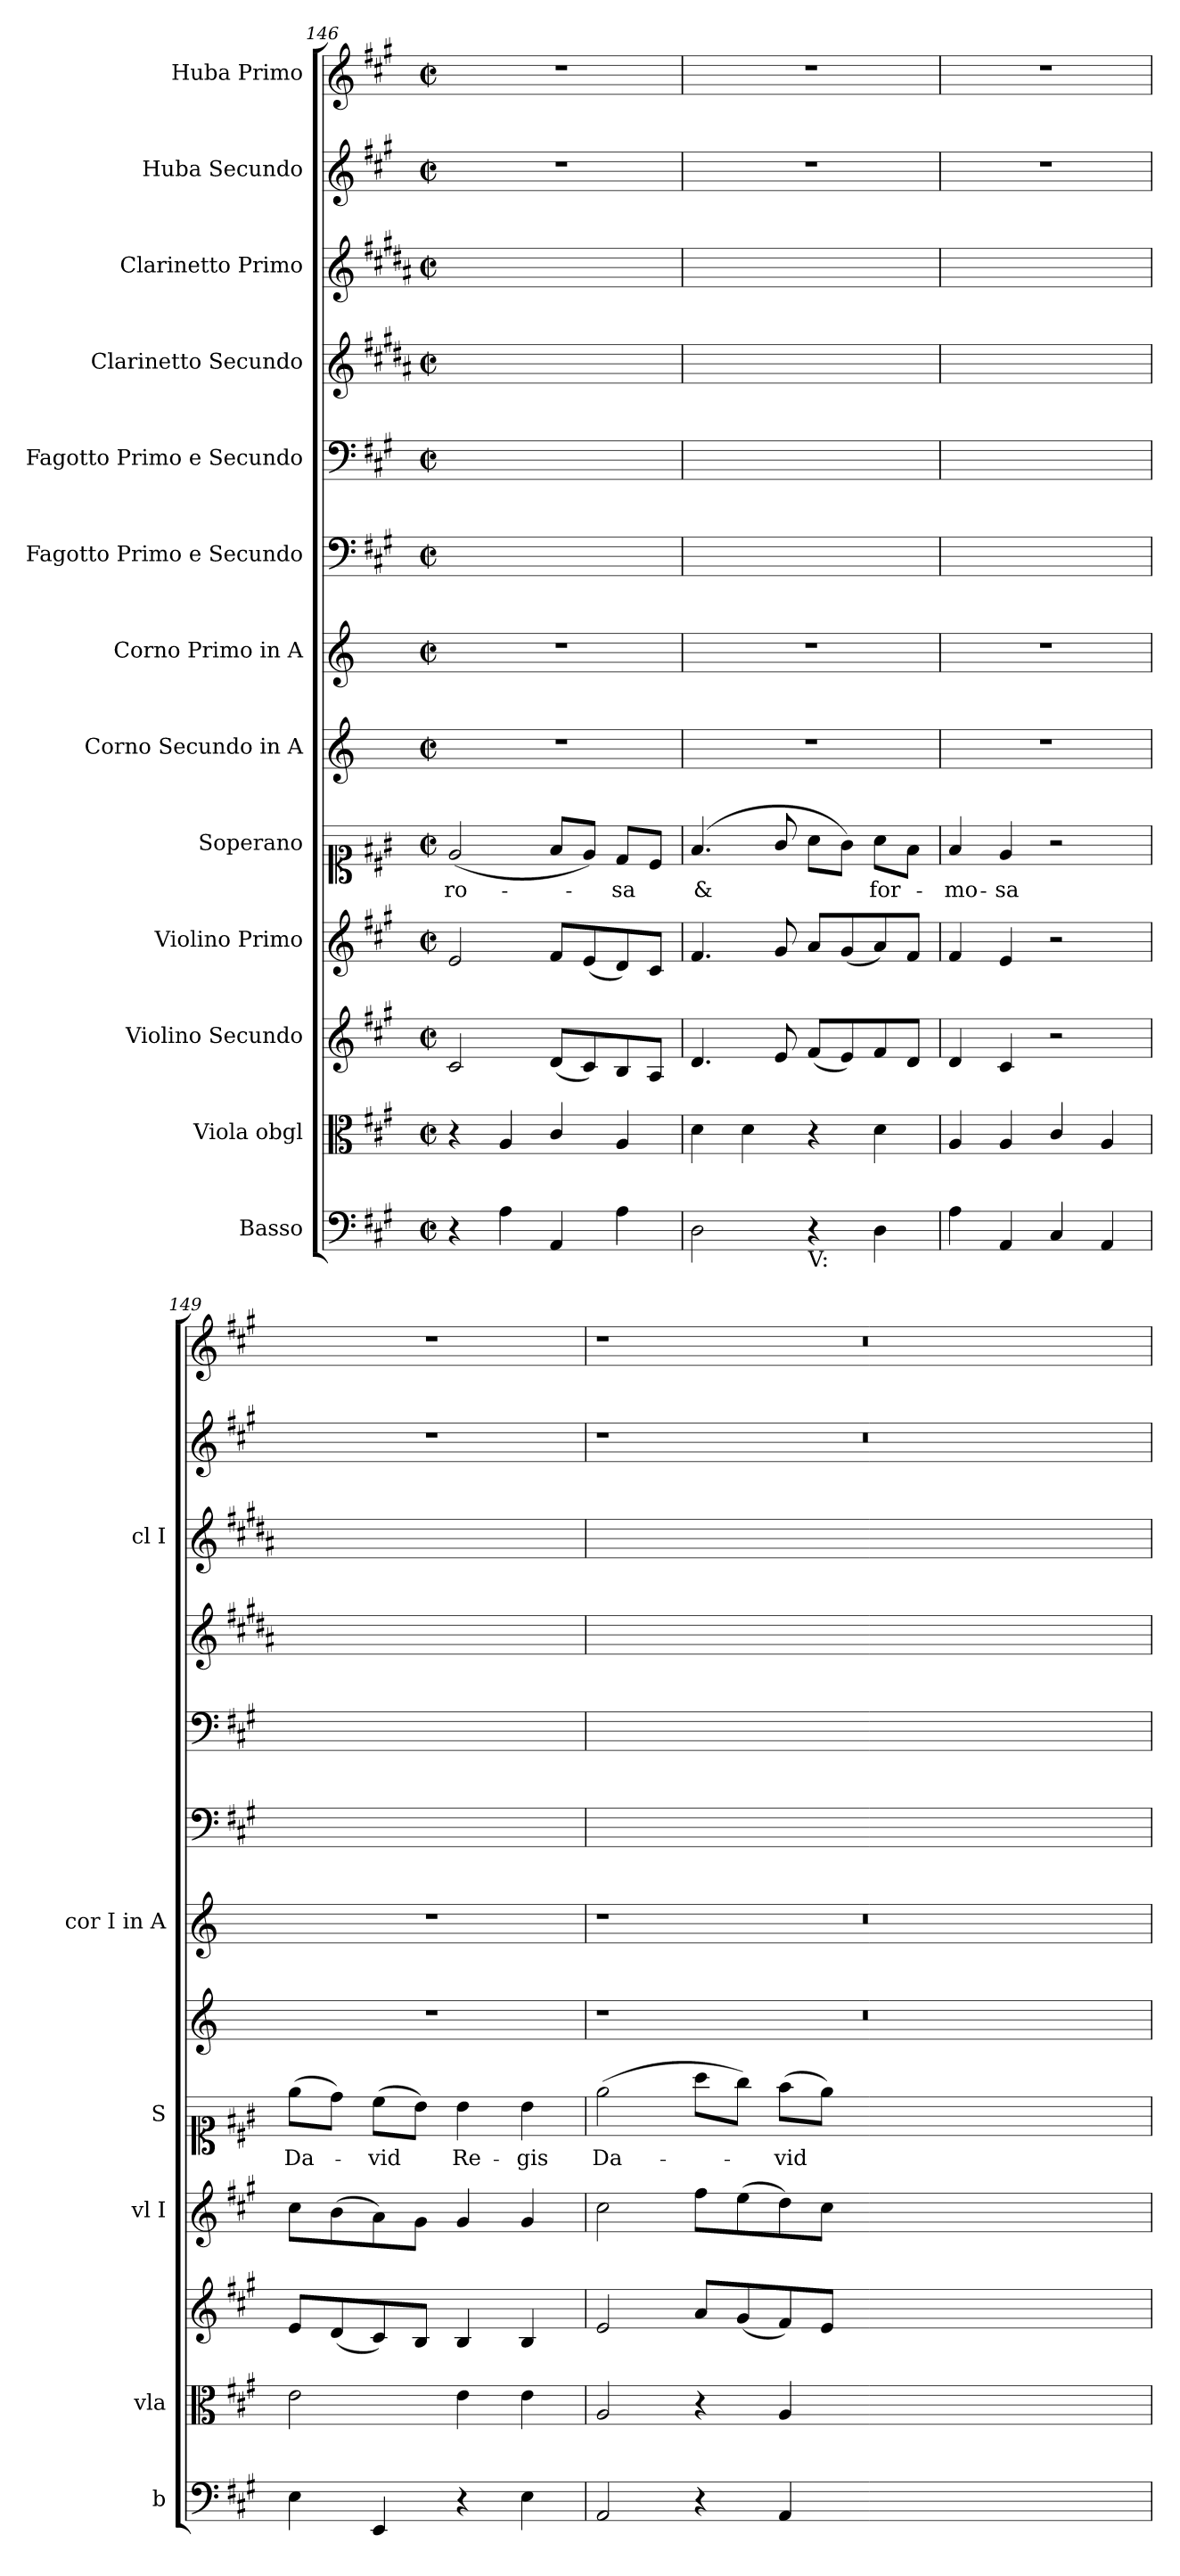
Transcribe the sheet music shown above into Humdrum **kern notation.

**kern	**kern	**dynam	**kern	**kern	**kern	**text	**kern	**kern	**kern	**kern	**kern	**kern	**kern	**kern
*part13	*part12	*part12	*part11	*part10	*part9	*part9	*part8	*part7	*part6	*part5	*part4	*part3	*part2	*part1
*staff13	*staff12	*staff12	*staff11	*staff10	*staff9	*staff9	*staff8	*staff7	*staff6	*staff5	*staff4	*staff3	*staff2	*staff1
*I"Basso	*I"Viola obgl	*	*I"Violino Secundo	*I"Violino Primo	*I"Soperano	*	*I"Corno Secundo in A	*I"Corno Primo in A	*I"Fagotto Primo e Secundo	*I"Fagotto Primo e Secundo	*I"Clarinetto Secundo	*I"Clarinetto Primo	*I"Huba Secundo	*I"Huba Primo
*I'b	*I'vla	*	*	*I'vl I	*I'S	*	*	*I'cor I in A	*	*	*	*I'cl I	*	*
*clefF4	*clefC3	*	*clefG2	*clefG2	*clefC1	*	*clefG2	*clefG2	*clefF4	*clefF4	*clefG2	*clefG2	*clefG2	*clefG2
*	*	*	*	*	*	*	*ITrd2c3	*ITrd2c3	*	*	*ITrd1c2	*ITrd1c2	*	*
*k[f#c#g#]	*k[f#c#g#]	*	*k[f#c#g#]	*k[f#c#g#]	*k[f#c#g#]	*	*k[f#c#g#]	*k[f#c#g#]	*k[f#c#g#]	*k[f#c#g#]	*k[f#c#g#]	*k[f#c#g#]	*k[f#c#g#]	*k[f#c#g#]
*A:	*A:	*	*A:	*A:	*A:	*	*A:	*A:	*A:	*A:	*A:	*A:	*A:	*A:
*M2/2	*M2/2	*	*M2/2	*M2/2	*M2/2	*	*M2/2	*M2/2	*M2/2	*M2/2	*M2/2	*M2/2	*M2/2	*M2/2
*met(c|)	*met(c|)	*	*met(c|)	*met(c|)	*met(c|)	*	*met(c|)	*met(c|)	*met(c|)	*met(c|)	*met(c|)	*met(c|)	*met(c|)	*met(c|)
=146	=146	=146	=146	=146	=146	=146	=146	=146	=146	=146	=146	=146	=146	=146
4r	4r	.	2c#/	2e/	(2e/	-ro-	1r	1r	4ryy	4ryy	1ryy	1ryy	1r	1r
!	!	!LO:DY:b	!	!	!	!	!	!	!	!	!	!	!	!
4A\	4A/	pia.	.	.	.	.	.	.	4A\yy	4A\yy	.	.	.	.
4AA/	4c#/	.	(8d/L	8f#/L	8f#/L	.	.	.	4AA/yy	4AA/yy	.	.	.	.
.	.	.	8c#/)	(8e/	8e/J)	.	.	.	.	.	.	.	.	.
4A\	4A/	.	8B/	8d/)	8d/L	-sa	.	.	4A\yy	4A\yy	.	.	.	.
.	.	.	8A/J	8c#/J	8c#/J	.	.	.	.	.	.	.	.	.
=147	=147	=147	=147	=147	=147	=147	=147	=147	=147	=147	=147	=147	=147	=147
2D\	4d\	.	4.d/	4.f#/	(4.f#/	&	1r	1r	2D\yy	2D\yy	1ryy	1ryy	1r	1r
.	4d\	.	.	.	.	.	.	.	.	.	.	.	.	.
.	.	.	8e/	8g#/	8g#/	.	.	.	.	.	.	.	.	.
!LO:TX:b:t=V&colon;	!	!	!	!	!	!	!	!	!	!	!	!	!	!
4r	4r	.	(8f#/L	8a/L	8a\L	.	.	.	4ryy	4ryy	.	.	.	.
.	.	.	8e/)	(8g#/	8g#\J)	.	.	.	.	.	.	.	.	.
4D\	4d\	.	8f#/	8a/)	8a\L	for-	.	.	4D\yy	4D\yy	.	.	.	.
.	.	.	8d/J	8f#/J	8f#\J	.	.	.	.	.	.	.	.	.
=148	=148	=148	=148	=148	=148	=148	=148	=148	=148	=148	=148	=148	=148	=148
4A\	4A/	.	4d/	4f#/	4f#/	-mo-	1r	1r	4A\yy	4A\yy	1ryy	1ryy	1r	1r
4AA/	4A/	.	4c#/	4e/	4e/	-sa	.	.	4AA/yy	4AA/yy	.	.	.	.
4C#/	4c#/	.	2r	2r	2r	.	.	.	4C#/yy	4C#/yy	.	.	.	.
4AA/	4A/	.	.	.	.	.	.	.	4AA/yy	4AA/yy	.	.	.	.
=149	=149	=149	=149	=149	=149	=149	=149	=149	=149	=149	=149	=149	=149	=149
4E\	2e\	.	8e/L	8cc#\L	(8ee\L	Da-	1r	1r	4E\yy	4E\yy	1ryy	1ryy	1r	1r
.	.	.	(8d/	(8b\	8dd\J)	.	.	.	.	.	.	.	.	.
4EE/	.	.	8c#/)	8a\)	(8cc#\L	-vid	.	.	4EE/yy	4EE/yy	.	.	.	.
.	.	.	8B/J	8g#\J	8b\J)	.	.	.	.	.	.	.	.	.
4r	4e\	.	4B/	4g#/	4b\	Re-	.	.	4ryy	4ryy	.	.	.	.
4E\	4e\	.	4B/	4g#/	4b\	-gis	.	.	4E\yy	4E\yy	.	.	.	.
=150	=150	=150	=150	=150	=150	=150	=150	=150	=150	=150	=150	=150	=150	=150
2AA/	2A/	.	2e/	2cc#\	(2ee\	Da-	1r	1r	2AA/yy	2AA/yy	1ryy	1ryy	1r	1r
4r	4r	.	8a/L	8ff#\L	8aa\L	.	.	.	4ryy	4ryy	.	.	.	.
.	.	.	(8g#/	(8ee\	8gg#\J)	.	.	.	.	.	.	.	.	.
4AA/	4A/	.	8f#/)	8dd\)	(8ff#\L	-vid	.	.	4AA/yy	4AA/yy	.	.	.	.
.	.	.	8e/J	8cc#\J	8ee\J)	.	.	.	.	.	.	.	.	.
0.ryy	0.ryy	.	0.ryy	0.ryy	0.ryy	.	0.r	0.r	0.ryy	0.ryy	0.ryy	0.ryy	0.r	0.r
=	=	=	=	=	=	=	=	=	=	=	=	=	=	=
*-	*-	*-	*-	*-	*-	*-	*-	*-	*-	*-	*-	*-	*-	*-
